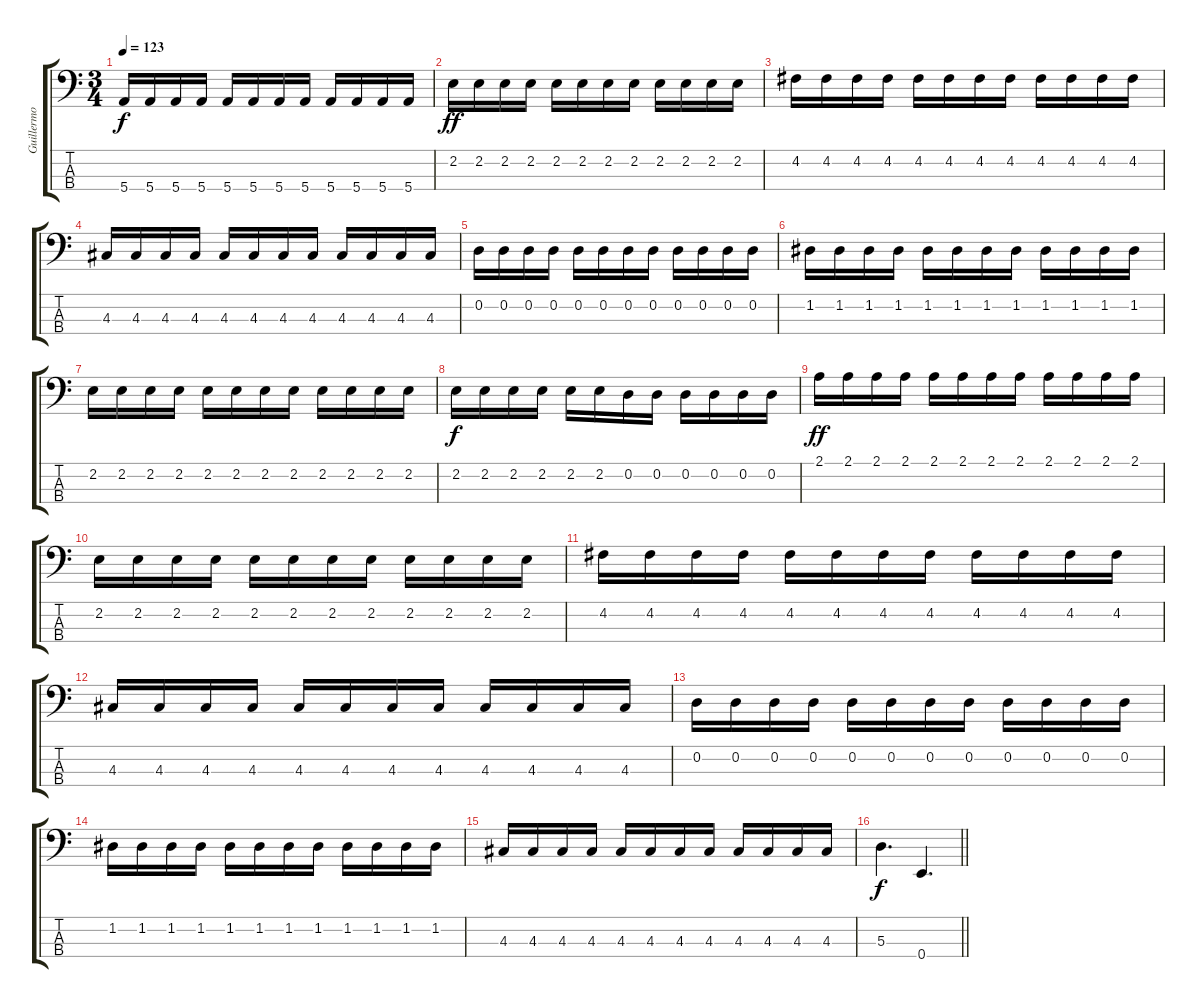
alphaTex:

\track ("Guillermo Sanchez" "Guillermo ") {instrument electricbassfinger}
\staff {score tabs}
\tuning (G2 D2 A1 E1) {hide}
\ts (3 4)
\tempo 123
\clef f4
\ks c
5.4.16{dy f} 5.4.16 5.4.16 5.4.16 5.4.16 5.4.16 5.4.16 5.4.16 5.4.16 5.4.16 5.4.16 5.4.16 |
2.2.16{dy ff} 2.2.16 2.2.16 2.2.16 2.2.16 2.2.16 2.2.16 2.2.16 2.2.16 2.2.16 2.2.16 2.2.16 |
4.2.16 4.2.16 4.2.16 4.2.16 4.2.16 4.2.16 4.2.16 4.2.16 4.2.16 4.2.16 4.2.16 4.2.16 |
4.3.16 4.3.16 4.3.16 4.3.16 4.3.16 4.3.16 4.3.16 4.3.16 4.3.16 4.3.16 4.3.16 4.3.16 |
0.2.16 0.2.16 0.2.16 0.2.16 0.2.16 0.2.16 0.2.16 0.2.16 0.2.16 0.2.16 0.2.16 0.2.16 |
1.2.16 1.2.16 1.2.16 1.2.16 1.2.16 1.2.16 1.2.16 1.2.16 1.2.16 1.2.16 1.2.16 1.2.16 |
2.2.16 2.2.16 2.2.16 2.2.16 2.2.16 2.2.16 2.2.16 2.2.16 2.2.16 2.2.16 2.2.16 2.2.16 |
2.2.16{dy f} 2.2.16 2.2.16 2.2.16 2.2.16 2.2.16 0.2.16 0.2.16 0.2.16 0.2.16 0.2.16 0.2.16 |
2.1.16{dy ff} 2.1.16 2.1.16 2.1.16 2.1.16 2.1.16 2.1.16 2.1.16 2.1.16 2.1.16 2.1.16 2.1.16 |
2.2.16 2.2.16 2.2.16 2.2.16 2.2.16 2.2.16 2.2.16 2.2.16 2.2.16 2.2.16 2.2.16 2.2.16 |
4.2.16 4.2.16 4.2.16 4.2.16 4.2.16 4.2.16 4.2.16 4.2.16 4.2.16 4.2.16 4.2.16 4.2.16 |
4.3.16 4.3.16 4.3.16 4.3.16 4.3.16 4.3.16 4.3.16 4.3.16 4.3.16 4.3.16 4.3.16 4.3.16 |
0.2.16 0.2.16 0.2.16 0.2.16 0.2.16 0.2.16 0.2.16 0.2.16 0.2.16 0.2.16 0.2.16 0.2.16 |
1.2.16 1.2.16 1.2.16 1.2.16 1.2.16 1.2.16 1.2.16 1.2.16 1.2.16 1.2.16 1.2.16 1.2.16 |
4.3.16 4.3.16 4.3.16 4.3.16 4.3.16 4.3.16 4.3.16 4.3.16 4.3.16 4.3.16 4.3.16 4.3.16 |
\barLineRight lightlight
5.3.4{d dy f} 0.4.4{d}
